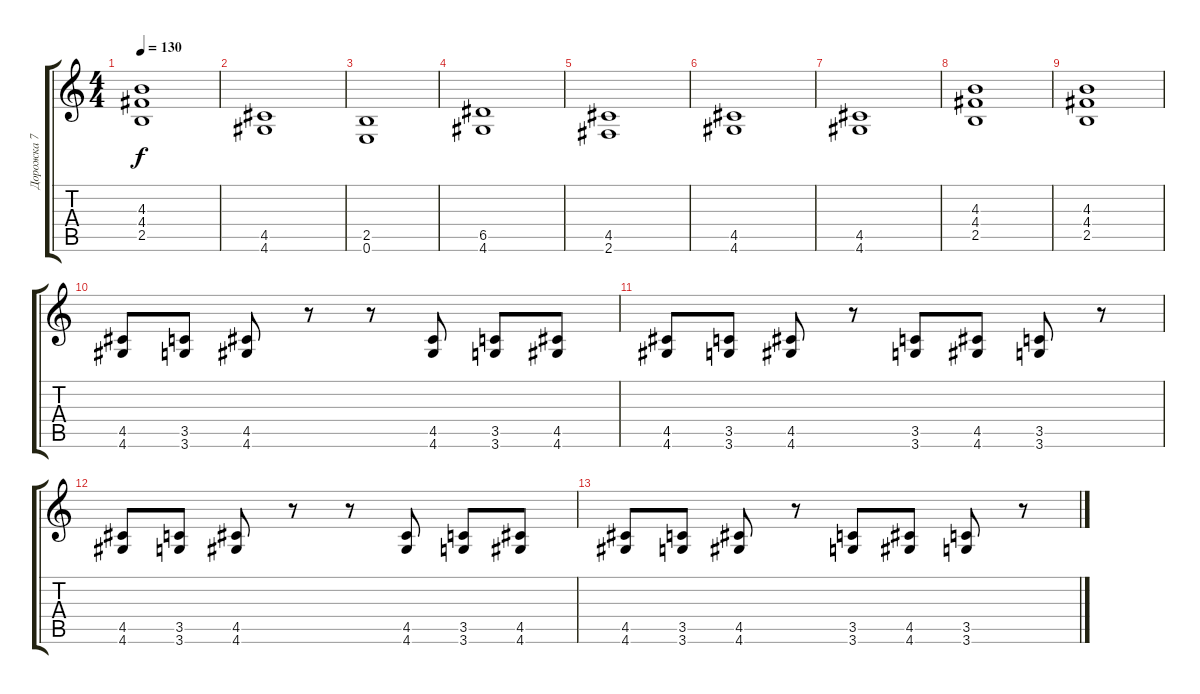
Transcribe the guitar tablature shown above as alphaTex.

\track ("Дорожка 7" "Дорожка 7") {instrument distortionguitar}
\staff {score tabs}
\tuning (E4 B3 G3 D3 A2 E2) {hide}
\ts (4 4)
\tempo 130
\clef g2
\ks c
(4.3 4.4 2.5).1{dy f} |
(4.5 4.6).1 |
(2.5 0.6).1 |
(6.5 4.6).1 |
(4.5 2.6).1 |
(4.5 4.6).1 |
(4.5 4.6).1 |
(4.3 4.4 2.5).1 |
(4.3 4.4 2.5).1 |
(4.5 4.6).8 (3.5 3.6).8 (4.5 4.6).8 r.8 r.8 (4.5 4.6).8 (3.5 3.6).8 (4.5 4.6).8 |
(4.5 4.6).8 (3.5 3.6).8 (4.5 4.6).8 r.8 (3.5 3.6).8 (4.5 4.6).8 (3.5 3.6).8 r.8 |
(4.5 4.6).8 (3.5 3.6).8 (4.5 4.6).8 r.8 r.8 (4.5 4.6).8 (3.5 3.6).8 (4.5 4.6).8 |
(4.5 4.6).8 (3.5 3.6).8 (4.5 4.6).8 r.8 (3.5 3.6).8 (4.5 4.6).8 (3.5 3.6).8 r.8
